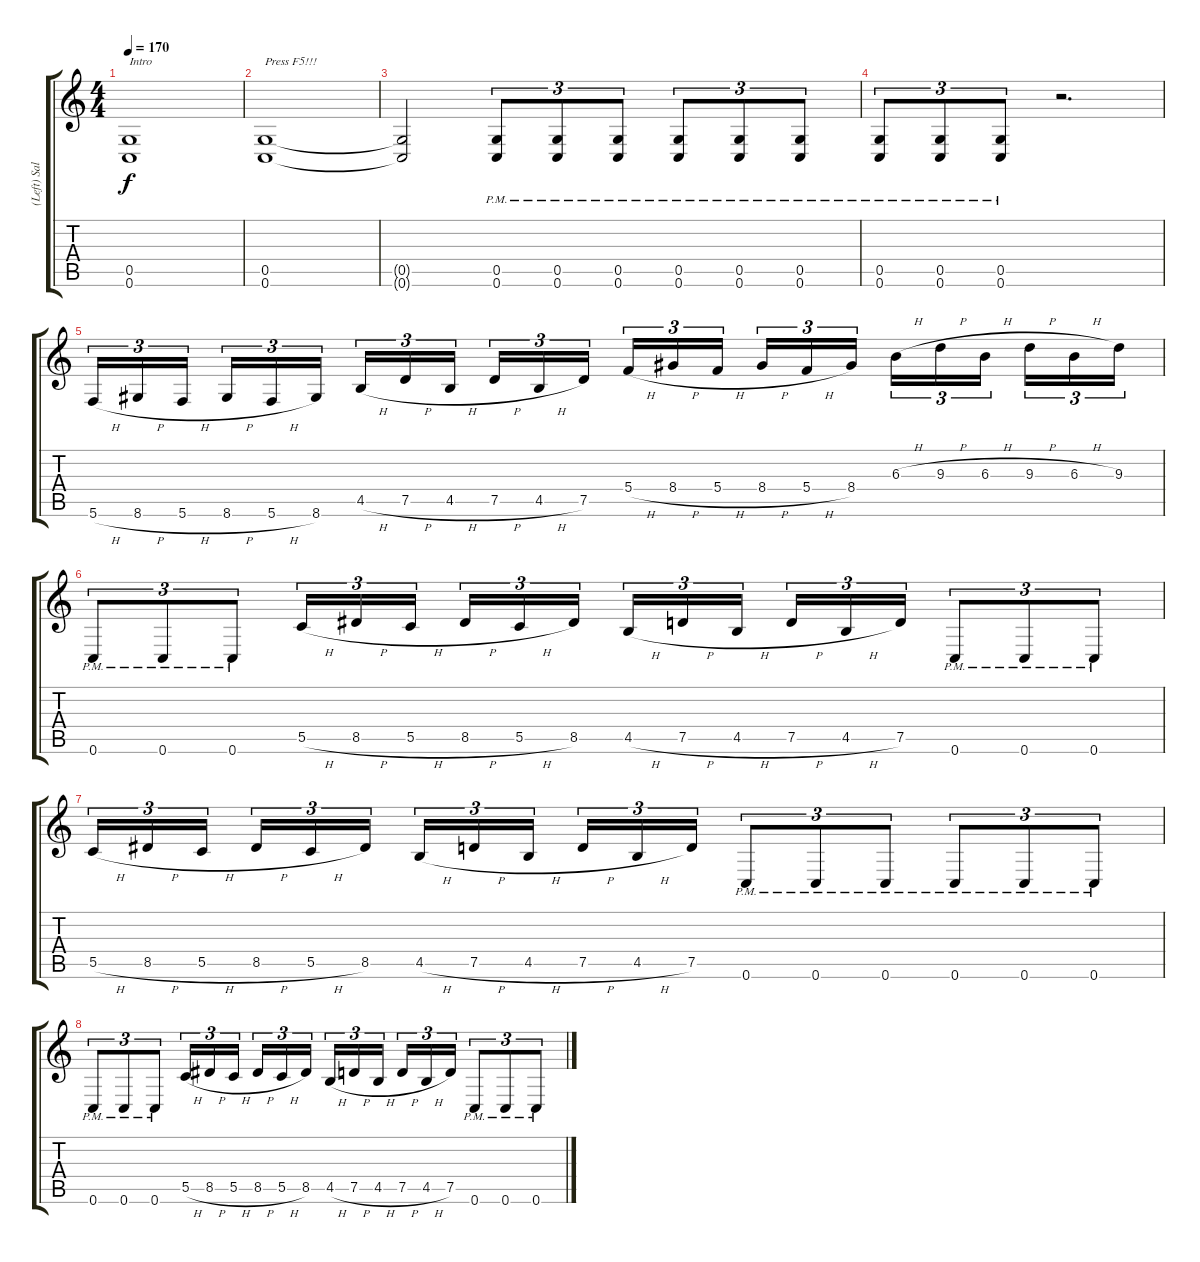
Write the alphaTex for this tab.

\track ("(Left) Sal" "(Left) Sal") {instrument distortionguitar}
\staff {score tabs}
\tuning (D4 A3 F3 C3 G2 C2) {hide}
\ts (4 4)
\tempo 170
\clef g2
\ks c
(0.5 0.6).1{txt "Intro" dy f instrument distortionguitar} |
(0.5 0.6).1{txt "Press F5!!!"} |
(0.5{t} 0.6{t}).2 (0.5{pm} 0.6{pm}).8{tu (3 2)} (0.5{pm} 0.6{pm}).8{tu (3 2)} (0.5{pm} 0.6{pm}).8{tu (3 2)} (0.5{pm} 0.6{pm}).8{tu (3 2)} (0.5{pm} 0.6{pm}).8{tu (3 2)} (0.5{pm} 0.6{pm}).8{tu (3 2)} |
(0.5{pm} 0.6{pm}).8{tu (3 2)} (0.5{pm} 0.6{pm}).8{tu (3 2)} (0.5{pm} 0.6{pm}).8{tu (3 2)} r.2{d} |
5.6{h}.16{tu (3 2)} 8.6{h}.16{tu (3 2)} 5.6{h}.16{tu (3 2) beam splitsecondary} 8.6{h}.16{tu (3 2)} 5.6{h}.16{tu (3 2)} 8.6.16{tu (3 2)} 4.5{h}.16{tu (3 2)} 7.5{h}.16{tu (3 2)} 4.5{h}.16{tu (3 2) beam splitsecondary} 7.5{h}.16{tu (3 2)} 4.5{h}.16{tu (3 2)} 7.5.16{tu (3 2)} 5.4{h}.16{tu (3 2)} 8.4{h}.16{tu (3 2)} 5.4{h}.16{tu (3 2) beam splitsecondary} 8.4{h}.16{tu (3 2)} 5.4{h}.16{tu (3 2)} 8.4.16{tu (3 2)} 6.3{h}.16{tu (3 2)} 9.3{h}.16{tu (3 2)} 6.3{h}.16{tu (3 2) beam splitsecondary} 9.3{h}.16{tu (3 2)} 6.3{h}.16{tu (3 2)} 9.3.16{tu (3 2)} |
0.6{pm}.8{tu (3 2)} 0.6{pm}.8{tu (3 2)} 0.6{pm}.8{tu (3 2)} 5.5{h}.16{tu (3 2)} 8.5{h}.16{tu (3 2)} 5.5{h}.16{tu (3 2) beam splitsecondary} 8.5{h}.16{tu (3 2)} 5.5{h}.16{tu (3 2)} 8.5.16{tu (3 2)} 4.5{h}.16{tu (3 2)} 7.5{h}.16{tu (3 2)} 4.5{h}.16{tu (3 2) beam splitsecondary} 7.5{h}.16{tu (3 2)} 4.5{h}.16{tu (3 2)} 7.5.16{tu (3 2)} 0.6{pm}.8{tu (3 2)} 0.6{pm}.8{tu (3 2)} 0.6{pm}.8{tu (3 2)} |
5.5{h}.16{tu (3 2)} 8.5{h}.16{tu (3 2)} 5.5{h}.16{tu (3 2) beam splitsecondary} 8.5{h}.16{tu (3 2)} 5.5{h}.16{tu (3 2)} 8.5.16{tu (3 2)} 4.5{h}.16{tu (3 2)} 7.5{h}.16{tu (3 2)} 4.5{h}.16{tu (3 2) beam splitsecondary} 7.5{h}.16{tu (3 2)} 4.5{h}.16{tu (3 2)} 7.5.16{tu (3 2)} 0.6{pm}.8{tu (3 2)} 0.6{pm}.8{tu (3 2)} 0.6{pm}.8{tu (3 2)} 0.6{pm}.8{tu (3 2)} 0.6{pm}.8{tu (3 2)} 0.6{pm}.8{tu (3 2)} |
0.6{pm}.8{tu (3 2)} 0.6{pm}.8{tu (3 2)} 0.6{pm}.8{tu (3 2)} 5.5{h}.16{tu (3 2)} 8.5{h}.16{tu (3 2)} 5.5{h}.16{tu (3 2) beam splitsecondary} 8.5{h}.16{tu (3 2)} 5.5{h}.16{tu (3 2)} 8.5.16{tu (3 2)} 4.5{h}.16{tu (3 2)} 7.5{h}.16{tu (3 2)} 4.5{h}.16{tu (3 2) beam splitsecondary} 7.5{h}.16{tu (3 2)} 4.5{h}.16{tu (3 2)} 7.5.16{tu (3 2)} 0.6{pm}.8{tu (3 2)} 0.6{pm}.8{tu (3 2)} 0.6{pm}.8{tu (3 2)}
